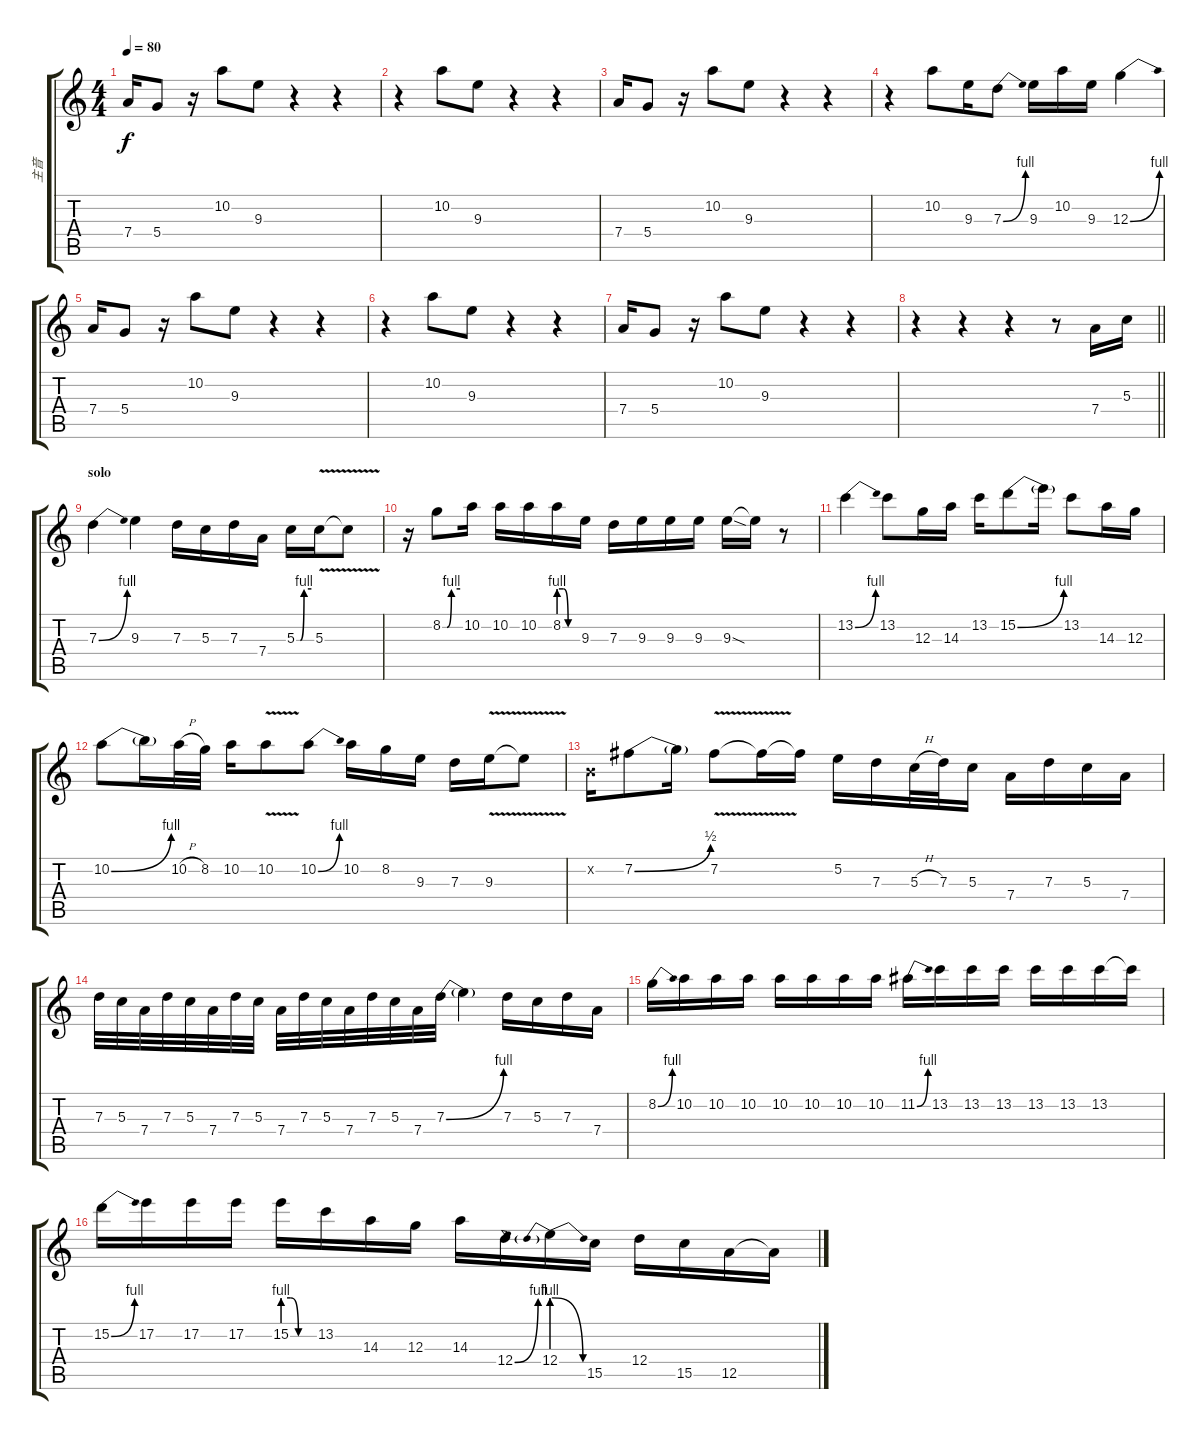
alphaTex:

\track ("主音" "主音") {instrument distortionguitar}
\staff {score tabs}
\tuning (E4 B3 G3 D3 A2 E2) {hide}
\ts (4 4)
\tempo 80
\clef g2
\ks c
7.4.16{dy f} 5.4.8 r.16 10.2.8 9.3.8 r.4 r.4 |
r.4 10.2.8 9.3.8 r.4 r.4 |
7.4.16 5.4.8 r.16 10.2.8 9.3.8 r.4 r.4 |
r.4 10.2.8 9.3.16 7.3{be (bend 0 0 60 4)}.8 9.3.16 10.2.16 9.3.16 12.3{be (bend 0 0 60 4)}.4 |
7.4.16 5.4.8 r.16 10.2.8 9.3.8 r.4 r.4 |
r.4 10.2.8 9.3.8 r.4 r.4 |
7.4.16 5.4.8 r.16 10.2.8 9.3.8 r.4 r.4 |
\barLineRight lightlight
r.4 r.4 r.4 r.8 7.4.16 5.3.16 |
\section ("" "solo")
7.3{be (bend 0 0 60 4)}.4 9.3.4 7.3.16 5.3.16 7.3.16 7.4.16 5.3{be (custom 0 0 15 0 30 4 60 4)}.16 5.3{v}.16 5.3{t}.8 |
r.16 8.2{be (custom 0 0 15 0 30 4 60 4)}.8 10.2.16 10.2.16 10.2.16 8.2{be (custom 0 4 15 4 30 0 60 0)}.16 9.3.16 7.3.16 9.3.16 9.3.16 9.3.16 9.3{sod}.16 9.3{t}.16 r.8 |
13.2{be (bend 0 0 60 4)}.4 13.2.8 12.3.16 14.3.16 13.2.16 15.2{be (bend 0 0 60 4)}.8 15.2{t}.16 13.2.8 14.3.16 12.3.16 |
10.2{be (bend 0 0 60 4)}.8 10.2{t}.16 10.2{h}.32 8.2.32 10.2.16 10.2{v}.8 10.2{be (bend 0 0 60 4)}.8 10.2.16 8.2.16 9.3.16 7.3.16 9.3{v}.16 9.3{t}.8 |
0.2{x}.16 7.2{be (bend 0 0 60 2)}.8 7.2{t}.16 7.2{v}.8 7.2{t}.16 7.2{t}.16 5.2.16 7.3.16 5.3{h}.32 7.3.32 5.3.16 7.4.16 7.3.16 5.3.16 7.4.16 |
7.3.32 5.3.32 7.4.32 7.3.32 5.3.32 7.4.32 7.3.32 5.3.32 7.4.32 7.3.32 5.3.32 7.4.32 7.3.32 5.3.32 7.4.32 7.3{be (bend 0 0 60 4)}.32 7.3{t}.4 7.3.16 5.3.16 7.3.16 7.4.16 |
8.2{be (bend 0 0 60 4)}.16 10.2.16 10.2.16 10.2.16 10.2.16 10.2.16 10.2.16 10.2.16 11.2{be (bend 0 0 60 4)}.16 13.2.16 13.2.16 13.2.16 13.2.16 13.2.16 13.2.16 13.2{t}.16 |
15.2{be (bend 0 0 60 4)}.16 17.2.16 17.2.16 17.2.16 15.2{be (custom 0 4 15 4 30 0 60 0)}.16 13.2.16 14.3.16 12.3.16 14.3.16 12.4{be (bend 0 0 60 4)}.16 12.4{be (prebendrelease 0 4 60 0)}.16 15.5.16 12.4.16 15.5.16 12.5.16 12.5{t}.16
